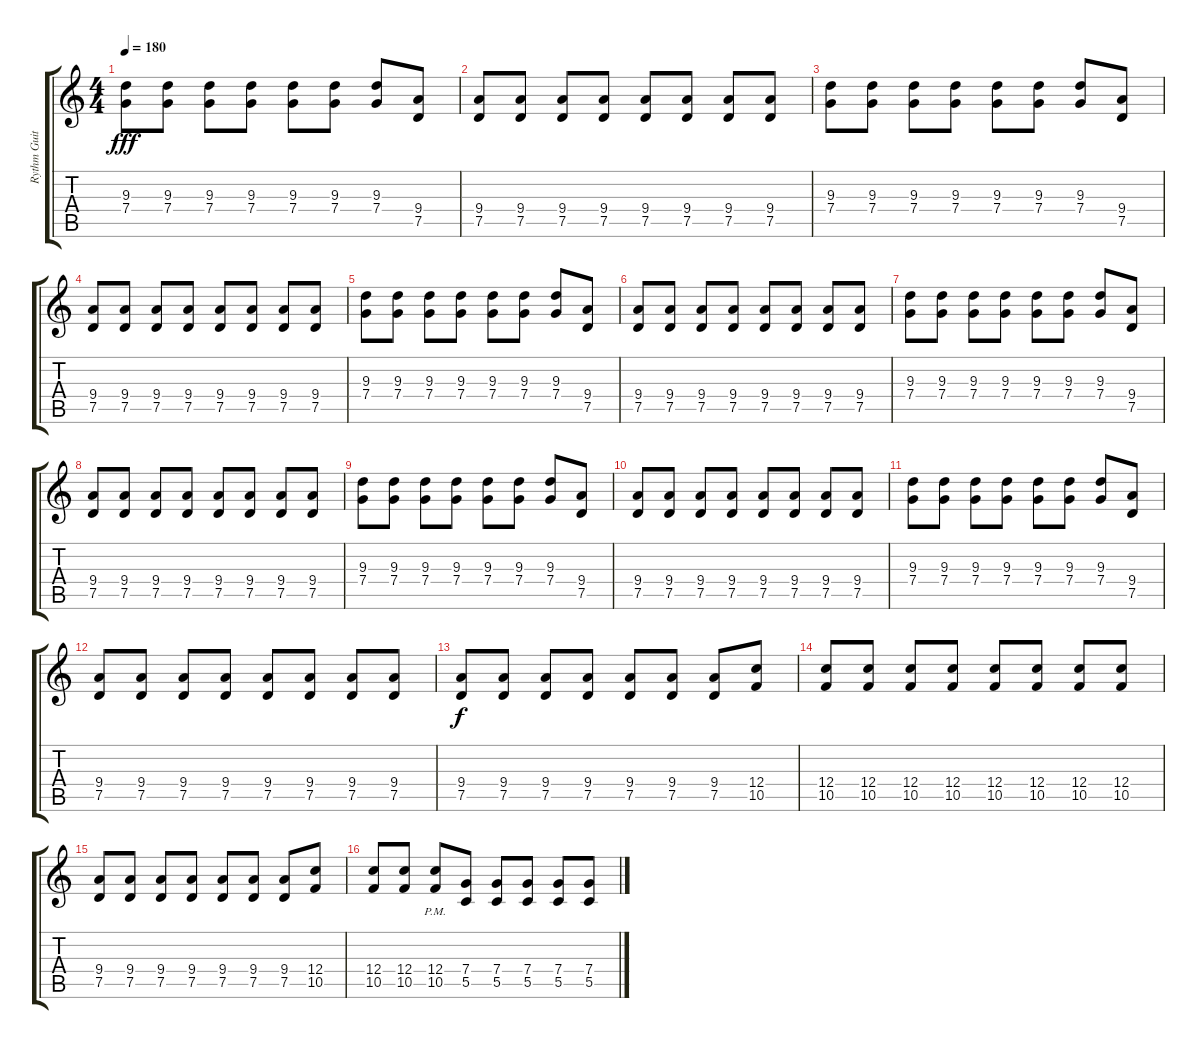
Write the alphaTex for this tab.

\track ("Rythm Guitar" "Rythm Guit") {instrument overdrivenguitar}
\staff {score tabs}
\tuning (D4 A3 F3 C3 G2 D2) {hide}
\ts (4 4)
\tempo 180
\clef g2
\ks c
(9.3 7.4).8{dy fff} (9.3 7.4).8 (9.3 7.4).8 (9.3 7.4).8 (9.3 7.4).8 (9.3 7.4).8 (9.3 7.4).8 (9.4 7.5).8 |
(9.4 7.5).8 (9.4 7.5).8 (9.4 7.5).8 (9.4 7.5).8 (9.4 7.5).8 (9.4 7.5).8 (9.4 7.5).8 (9.4 7.5).8 |
(9.3 7.4).8 (9.3 7.4).8 (9.3 7.4).8 (9.3 7.4).8 (9.3 7.4).8 (9.3 7.4).8 (9.3 7.4).8 (9.4 7.5).8 |
(9.4 7.5).8 (9.4 7.5).8 (9.4 7.5).8 (9.4 7.5).8 (9.4 7.5).8 (9.4 7.5).8 (9.4 7.5).8 (9.4 7.5).8 |
(9.3 7.4).8 (9.3 7.4).8 (9.3 7.4).8 (9.3 7.4).8 (9.3 7.4).8 (9.3 7.4).8 (9.3 7.4).8 (9.4 7.5).8 |
(9.4 7.5).8 (9.4 7.5).8 (9.4 7.5).8 (9.4 7.5).8 (9.4 7.5).8 (9.4 7.5).8 (9.4 7.5).8 (9.4 7.5).8 |
(9.3 7.4).8 (9.3 7.4).8 (9.3 7.4).8 (9.3 7.4).8 (9.3 7.4).8 (9.3 7.4).8 (9.3 7.4).8 (9.4 7.5).8 |
(9.4 7.5).8 (9.4 7.5).8 (9.4 7.5).8 (9.4 7.5).8 (9.4 7.5).8 (9.4 7.5).8 (9.4 7.5).8 (9.4 7.5).8 |
(9.3 7.4).8 (9.3 7.4).8 (9.3 7.4).8 (9.3 7.4).8 (9.3 7.4).8 (9.3 7.4).8 (9.3 7.4).8 (9.4 7.5).8 |
(9.4 7.5).8 (9.4 7.5).8 (9.4 7.5).8 (9.4 7.5).8 (9.4 7.5).8 (9.4 7.5).8 (9.4 7.5).8 (9.4 7.5).8 |
(9.3 7.4).8 (9.3 7.4).8 (9.3 7.4).8 (9.3 7.4).8 (9.3 7.4).8 (9.3 7.4).8 (9.3 7.4).8 (9.4 7.5).8 |
(9.4 7.5).8 (9.4 7.5).8 (9.4 7.5).8 (9.4 7.5).8 (9.4 7.5).8 (9.4 7.5).8 (9.4 7.5).8 (9.4 7.5).8 |
(9.4 7.5).8{dy f} (9.4 7.5).8 (9.4 7.5).8 (9.4 7.5).8 (9.4 7.5).8 (9.4 7.5).8 (9.4 7.5).8 (12.4 10.5).8 |
(12.4 10.5).8 (12.4 10.5).8 (12.4 10.5).8 (12.4 10.5).8 (12.4 10.5).8 (12.4 10.5).8 (12.4 10.5).8 (12.4 10.5).8 |
(9.4 7.5).8 (9.4 7.5).8 (9.4 7.5).8 (9.4 7.5).8 (9.4 7.5).8 (9.4 7.5).8 (9.4 7.5).8 (12.4 10.5).8 |
(12.4 10.5).8 (12.4 10.5).8 (12.4{pm} 10.5{pm}).8 (7.4 5.5).8 (7.4 5.5).8 (7.4 5.5).8 (7.4 5.5).8 (7.4 5.5).8
